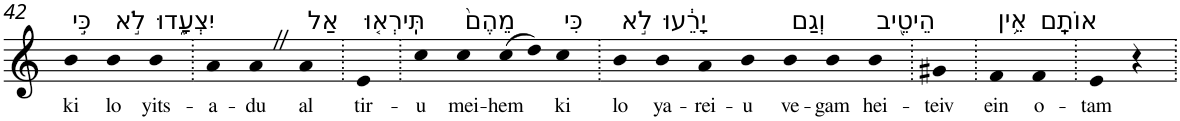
**kern	**text
*part1	*part1
*staff1	*staff1
*I"Piano	*
*I'Pno	*
!!LO:PB:g=z
*clefG2	*
*k[]	*
=42	=42
!LO:TX:a:t=כִּ֣י	!
!	!LO:LY:b
4b	ki
!LO:TX:a:t=לֹ֣א	!
!	!LO:LY:b
4b	lo
!LO:TX:a:t=יִצְעָ֑דוּ	!
!	!LO:LY:b
4b	yits-
=43.	=43.
!	!LO:LY:b
4a	-a-
!	!LO:LY:b
4aZ	-du
!LO:TX:a:t=אַל	!
!	!LO:LY:b
4a	al
=44.	=44.
!LO:TX:a:t=תִּֽירְא֤וּ	!
!	!LO:LY:b
4e	tir-
=45.	=45.
!	!LO:LY:b
4cc	-u
!LO:TX:a:t=מֵהֶם֙	!
!	!LO:LY:b
4cc	mei-
!	!LO:LY:b
(>8cc	-hem
8dd)	.
!LO:TX:a:t=כִּי	!
!	!LO:LY:b
4cc	ki
=46.	=46.
!LO:TX:a:t=לֹ֣א	!
!	!LO:LY:b
4b	lo
!LO:TX:a:t=יָרֵ֔עוּ	!
!	!LO:LY:b
4b	ya-
!	!LO:LY:b
4a	-rei-
!	!LO:LY:b
4b	-u
!LO:TX:a:t=וְגַם	!
!	!LO:LY:b
4b	ve-
!	!LO:LY:b
4b	-gam
!LO:TX:a:t=הֵיטֵ֖יב	!
!	!LO:LY:b
4b	hei-
=47.	=47.
!	!LO:LY:b
4g#X	-teiv
=48.	=48.
!LO:TX:a:t=אֵ֥ין	!
!	!LO:LY:b
4f	ein
!LO:TX:a:t=אוֹתָֽם	!
!	!LO:LY:b
4f	o-
=49.	=49.
!	!LO:LY:b
4e	-tam
4r	.
=.	=.
*-	*-
